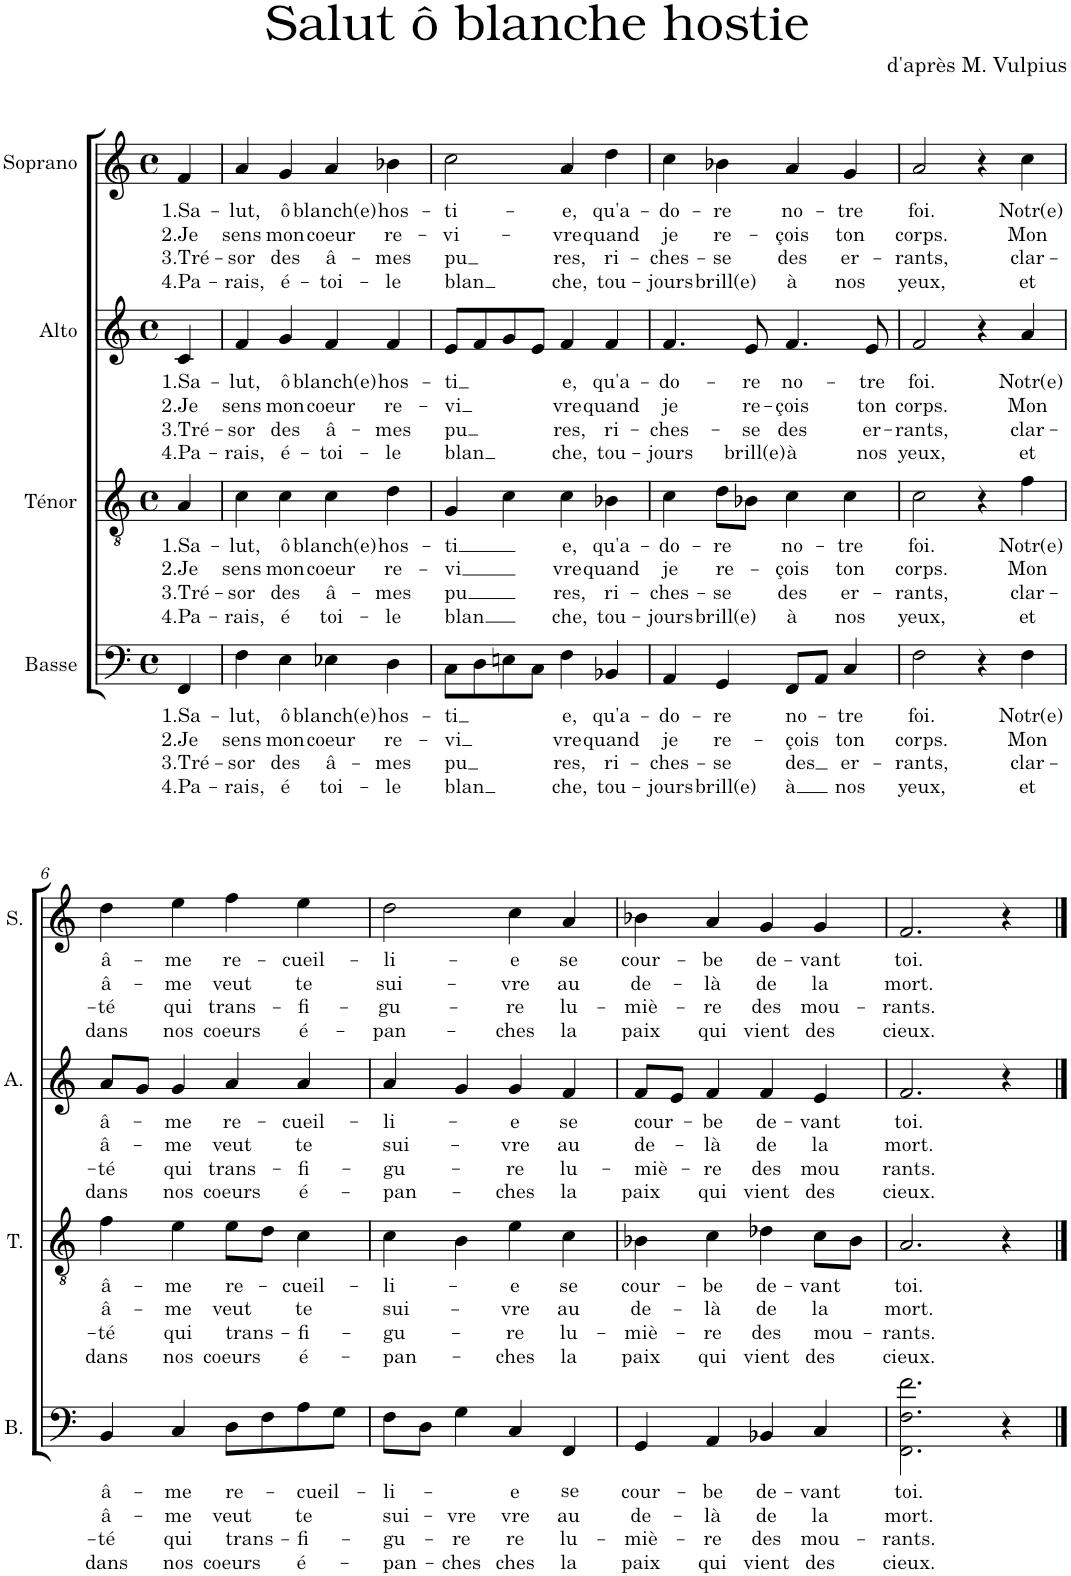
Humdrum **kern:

**kern	**text	**text	**text	**text	**kern	**text	**text	**text	**text	**kern	**text	**text	**text	**text	**kern	**text	**text	**text	**text
*part4	*part4	*part4	*part4	*part4	*part3	*part3	*part3	*part3	*part3	*part2	*part2	*part2	*part2	*part2	*part1	*part1	*part1	*part1	*part1
*staff4	*staff4	*staff4	*staff4	*staff4	*staff3	*staff3	*staff3	*staff3	*staff3	*staff2	*staff2	*staff2	*staff2	*staff2	*staff1	*staff1	*staff1	*staff1	*staff1
*I"Basse	*	*	*	*	*I"Ténor	*	*	*	*	*I"Alto	*	*	*	*	*I"Soprano	*	*	*	*
*I'B.	*	*	*	*	*I'T.	*	*	*	*	*I'A.	*	*	*	*	*I'S.	*	*	*	*
*clefF4	*	*	*	*	*clefGv2	*	*	*	*	*clefG2	*	*	*	*	*clefG2	*	*	*	*
*k[]	*	*	*	*	*k[]	*	*	*	*	*k[]	*	*	*	*	*k[]	*	*	*	*
*M4/4	*	*	*	*	*M4/4	*	*	*	*	*M4/4	*	*	*	*	*M4/4	*	*	*	*
*met(c)	*	*	*	*	*met(c)	*	*	*	*	*met(c)	*	*	*	*	*met(c)	*	*	*	*
=1	=1	=1	=1	=1	=1	=1	=1	=1	=1	=1	=1	=1	=1	=1	=1	=1	=1	=1	=1
!	!LO:LY:b	!LO:LY:b	!LO:LY:b	!LO:LY:b	!	!LO:LY:b	!LO:LY:b	!LO:LY:b	!LO:LY:b	!	!LO:LY:b	!LO:LY:b	!LO:LY:b	!LO:LY:b	!	!LO:LY:b	!LO:LY:b	!LO:LY:b	!LO:LY:b
4FF/	1.Sa-	2.Je	3.Tré-	4.Pa-	4A/	1.Sa-	2.Je	3.Tré-	4.Pa-	4c/	1.Sa-	2.Je	3.Tré-	4.Pa-	4f/	1.Sa-	2.Je	3.Tré-	4.Pa-
=2	=2	=2	=2	=2	=2	=2	=2	=2	=2	=2	=2	=2	=2	=2	=2	=2	=2	=2	=2
!	!LO:LY:b	!LO:LY:b	!LO:LY:b	!LO:LY:b	!	!LO:LY:b	!LO:LY:b	!LO:LY:b	!LO:LY:b	!	!LO:LY:b	!LO:LY:b	!LO:LY:b	!LO:LY:b	!	!LO:LY:b	!LO:LY:b	!LO:LY:b	!LO:LY:b
4F\	-lut,	sens	-sor	-rais,	4c\	-lut,	sens	-sor	-rais,	4f/	-lut,	sens	-sor	-rais,	4a/	-lut,	sens	-sor	-rais,
!	!LO:LY:b	!LO:LY:b	!LO:LY:b	!LO:LY:b	!	!LO:LY:b	!LO:LY:b	!LO:LY:b	!LO:LY:b	!	!LO:LY:b	!LO:LY:b	!LO:LY:b	!LO:LY:b	!	!LO:LY:b	!LO:LY:b	!LO:LY:b	!LO:LY:b
4E\	ô	mon	des	é	4c\	ô	mon	des	é	4g/	ô	mon	des	é-	4g/	ô	mon	des	é-
!	!LO:LY:b	!LO:LY:b	!LO:LY:b	!LO:LY:b	!	!LO:LY:b	!LO:LY:b	!LO:LY:b	!LO:LY:b	!	!LO:LY:b	!LO:LY:b	!LO:LY:b	!LO:LY:b	!	!LO:LY:b	!LO:LY:b	!LO:LY:b	!LO:LY:b
4E-X\	blanch(e)	coeur	â-	-toi-	4c\	blanch(e)	coeur	â-	-toi-	4f/	blanch(e)	coeur	â-	-toi-	4a/	blanch(e)	coeur	â-	-toi-
!	!LO:LY:b	!LO:LY:b	!LO:LY:b	!LO:LY:b	!	!LO:LY:b	!LO:LY:b	!LO:LY:b	!LO:LY:b	!	!LO:LY:b	!LO:LY:b	!LO:LY:b	!LO:LY:b	!	!LO:LY:b	!LO:LY:b	!LO:LY:b	!LO:LY:b
4D\	hos-	re-	-mes	-le	4d\	hos-	re-	-mes	-le	4f/	hos-	re-	-mes	-le	4b-X\	hos-	re-	-mes	-le
=3	=3	=3	=3	=3	=3	=3	=3	=3	=3	=3	=3	=3	=3	=3	=3	=3	=3	=3	=3
!	!LO:LY:b	!LO:LY:b	!LO:LY:b	!LO:LY:b	!	!LO:LY:b	!LO:LY:b	!LO:LY:b	!LO:LY:b	!	!LO:LY:b	!LO:LY:b	!LO:LY:b	!LO:LY:b	!	!LO:LY:b	!LO:LY:b	!LO:LY:b	!LO:LY:b
8C\L	-ti	-vi	-pu	blan	4G/	-ti	-vi	-pu	blan	8e/L	-ti	-vi	-pu	blan	2cc\	-ti-	-vi-	-pu	blan
8D\	.	.	.	.	.	.	.	.	.	8f/	.	.	.	.	.	.	.	.	.
8En\	.	.	.	.	4c\	.	.	.	.	8g/	.	.	.	.	.	.	.	.	.
8C\J	.	.	.	.	.	.	.	.	.	8e/J	.	.	.	.	.	.	.	.	.
!	!LO:LY:b	!LO:LY:b	!LO:LY:b	!LO:LY:b	!	!LO:LY:b	!LO:LY:b	!LO:LY:b	!LO:LY:b	!	!LO:LY:b	!LO:LY:b	!LO:LY:b	!LO:LY:b	!	!LO:LY:b	!LO:LY:b	!LO:LY:b	!LO:LY:b
4F\	e,	vre	res,	che,	4c\	e,	vre	res,	che,	4f/	e,	vre	res,	che,	4a/	-e,	-vre	res,	che,
!	!LO:LY:b	!LO:LY:b	!LO:LY:b	!LO:LY:b	!	!LO:LY:b	!LO:LY:b	!LO:LY:b	!LO:LY:b	!	!LO:LY:b	!LO:LY:b	!LO:LY:b	!LO:LY:b	!	!LO:LY:b	!LO:LY:b	!LO:LY:b	!LO:LY:b
4BB-X/	qu'a-	quand	ri-	tou-	4B-X\	qu'a-	quand	ri-	tou-	4f/	qu'a-	quand	ri-	tou-	4dd\	qu'a-	quand	ri-	tou-
=4	=4	=4	=4	=4	=4	=4	=4	=4	=4	=4	=4	=4	=4	=4	=4	=4	=4	=4	=4
!	!LO:LY:b	!LO:LY:b	!LO:LY:b	!LO:LY:b	!	!LO:LY:b	!LO:LY:b	!LO:LY:b	!LO:LY:b	!	!LO:LY:b	!LO:LY:b	!LO:LY:b	!LO:LY:b	!	!LO:LY:b	!LO:LY:b	!LO:LY:b	!LO:LY:b
4AA/	-do-	je	-ches-	-jours	4c\	do-	je	ches-	jours	4.f/	-do-	je	-ches-	-jours	4cc\	-do-	je	-ches-	-jours
!	!LO:LY:b	!LO:LY:b	!LO:LY:b	!LO:LY:b	!	!LO:LY:b	!LO:LY:b	!LO:LY:b	!LO:LY:b	!	!	!	!	!	!	!LO:LY:b	!LO:LY:b	!LO:LY:b	!LO:LY:b
4GG/	-re	re-	-se	brill(e)	8d\L	-re	re-	-se	brill(e)	.	.	.	.	.	4b-X\	-re	re-	-se	brill(e)
!	!	!	!	!	!	!	!	!	!	!	!LO:LY:b	!LO:LY:b	!LO:LY:b	!LO:LY:b	!	!	!	!	!
.	.	.	.	.	8B-X\J	.	.	.	.	8e/	-re	re-	-se	brill(e)	.	.	.	.	.
!	!LO:LY:b	!LO:LY:b	!LO:LY:b	!LO:LY:b	!	!LO:LY:b	!LO:LY:b	!LO:LY:b	!LO:LY:b	!	!LO:LY:b	!LO:LY:b	!LO:LY:b	!LO:LY:b	!	!LO:LY:b	!LO:LY:b	!LO:LY:b	!LO:LY:b
8FF/L	no-	-çois	des	à	4c\	no-	-çois	des	à	4.f/	no-	-çois	des	à	4a/	no-	-çois	des	à
8AA/J	.	.	.	.	.	.	.	.	.	.	.	.	.	.	.	.	.	.	.
!	!LO:LY:b	!LO:LY:b	!LO:LY:b	!LO:LY:b	!	!LO:LY:b	!LO:LY:b	!LO:LY:b	!LO:LY:b	!	!	!	!	!	!	!LO:LY:b	!LO:LY:b	!LO:LY:b	!LO:LY:b
4C/	-tre	ton	er-	nos	4c\	-tre	ton	er-	nos	.	.	.	.	.	4g/	-tre	ton	er-	nos
!	!	!	!	!	!	!	!	!	!	!	!LO:LY:b	!LO:LY:b	!LO:LY:b	!LO:LY:b	!	!	!	!	!
.	.	.	.	.	.	.	.	.	.	8e/	-tre	ton	er-	nos	.	.	.	.	.
=5	=5	=5	=5	=5	=5	=5	=5	=5	=5	=5	=5	=5	=5	=5	=5	=5	=5	=5	=5
!	!LO:LY:b	!LO:LY:b	!LO:LY:b	!LO:LY:b	!	!LO:LY:b	!LO:LY:b	!LO:LY:b	!LO:LY:b	!	!LO:LY:b	!LO:LY:b	!LO:LY:b	!LO:LY:b	!	!LO:LY:b	!LO:LY:b	!LO:LY:b	!LO:LY:b
2F\	foi.	corps.	-rants,	yeux,	2c\	foi.	corps.	-rants,	yeux,	2f/	foi.	corps.	-rants,	yeux,	2a/	foi.	corps.	-rants,	yeux,
4r	.	.	.	.	4r	.	.	.	.	4r	.	.	.	.	4r	.	.	.	.
!	!LO:LY:b	!LO:LY:b	!LO:LY:b	!LO:LY:b	!	!LO:LY:b	!LO:LY:b	!LO:LY:b	!LO:LY:b	!	!LO:LY:b	!LO:LY:b	!LO:LY:b	!LO:LY:b	!	!LO:LY:b	!LO:LY:b	!LO:LY:b	!LO:LY:b
4F\	Notr(e)	Mon	clar-	et	4f\	Notr(e)	Mon	clar-	et	4a/	Notr(e)	Mon	clar-	et	4cc\	Notr(e)	Mon	clar-	et
!!LO:LB:g=z
=6	=6	=6	=6	=6	=6	=6	=6	=6	=6	=6	=6	=6	=6	=6	=6	=6	=6	=6	=6
!	!LO:LY:b	!LO:LY:b	!LO:LY:b	!LO:LY:b	!	!LO:LY:b	!LO:LY:b	!LO:LY:b	!LO:LY:b	!	!LO:LY:b	!LO:LY:b	!LO:LY:b	!LO:LY:b	!	!LO:LY:b	!LO:LY:b	!LO:LY:b	!LO:LY:b
4BB/	â-	â-	-té	dans	4f\	â-	â-	-té	dans	8a/L	â-	â-	-té	dans	4dd\	â-	â-	-té	dans
.	.	.	.	.	.	.	.	.	.	8g/J	.	.	.	.	.	.	.	.	.
!	!LO:LY:b	!LO:LY:b	!LO:LY:b	!LO:LY:b	!	!LO:LY:b	!LO:LY:b	!LO:LY:b	!LO:LY:b	!	!LO:LY:b	!LO:LY:b	!LO:LY:b	!LO:LY:b	!	!LO:LY:b	!LO:LY:b	!LO:LY:b	!LO:LY:b
4C/	-me	-me	qui	nos	4e\	-me	-me	qui	nos	4g/	-me	-me	qui	nos	4ee\	-me	-me	qui	nos
!	!LO:LY:b	!LO:LY:b	!LO:LY:b	!LO:LY:b	!	!LO:LY:b	!LO:LY:b	!LO:LY:b	!LO:LY:b	!	!LO:LY:b	!LO:LY:b	!LO:LY:b	!LO:LY:b	!	!LO:LY:b	!LO:LY:b	!LO:LY:b	!LO:LY:b
8D\L	re-	-veut	trans-	coeurs	8e\L	re-	veut	trans-	coeurs	4a/	re-	veut	trans-	coeurs	4ff\	re-	veut	trans-	coeurs
8F\	.	.	.	.	8d\J	.	.	.	.	.	.	.	.	.	.	.	.	.	.
!	!LO:LY:b	!LO:LY:b	!LO:LY:b	!LO:LY:b	!	!LO:LY:b	!LO:LY:b	!LO:LY:b	!LO:LY:b	!	!LO:LY:b	!LO:LY:b	!LO:LY:b	!LO:LY:b	!	!LO:LY:b	!LO:LY:b	!LO:LY:b	!LO:LY:b
8A\	-cueil-	te	-fi-	é-	4c\	-cueil-	te	-fi-	é-	4a/	-cueil-	te	-fi-	é-	4ee\	-cueil-	te	-fi-	é-
8G\J	.	.	.	.	.	.	.	.	.	.	.	.	.	.	.	.	.	.	.
=7	=7	=7	=7	=7	=7	=7	=7	=7	=7	=7	=7	=7	=7	=7	=7	=7	=7	=7	=7
!	!LO:LY:b	!LO:LY:b	!LO:LY:b	!LO:LY:b	!	!LO:LY:b	!LO:LY:b	!LO:LY:b	!LO:LY:b	!	!LO:LY:b	!LO:LY:b	!LO:LY:b	!LO:LY:b	!	!LO:LY:b	!LO:LY:b	!LO:LY:b	!LO:LY:b
8F\L	-li-	sui-	-gu-	-pan-	4c\	-li-	sui-	-gu-	-pan-	4a/	-li-	sui-	-gu-	-pan-	2dd\	-li-	sui-	-gu-	-pan-
8D\J	.	.	.	.	.	.	.	.	.	.	.	.	.	.	.	.	.	.	.
!	!	!LO:LY:b	!LO:LY:b	!LO:LY:b	!	!	!	!	!	!	!	!	!	!	!	!	!	!	!
4G\	.	-vre	-re	-ches	4B\	.	.	.	.	4g/	.	.	.	.	.	.	.	.	.
!	!LO:LY:b	!LO:LY:b	!LO:LY:b	!LO:LY:b	!	!LO:LY:b	!LO:LY:b	!LO:LY:b	!LO:LY:b	!	!LO:LY:b	!LO:LY:b	!LO:LY:b	!LO:LY:b	!	!LO:LY:b	!LO:LY:b	!LO:LY:b	!LO:LY:b
4C/	-e	-vre	-re	-ches	4e\	-e	-vre	-re	-ches	4g/	-e	-vre	-re	-ches	4cc\	-e	-vre	-re	-ches
!	!LO:LY:b	!LO:LY:b	!LO:LY:b	!LO:LY:b	!	!LO:LY:b	!LO:LY:b	!LO:LY:b	!LO:LY:b	!	!LO:LY:b	!LO:LY:b	!LO:LY:b	!LO:LY:b	!	!LO:LY:b	!LO:LY:b	!LO:LY:b	!LO:LY:b
4FF/	se	au	lu-	la	4c\	se	au	lu-	la	4f/	se	au	lu-	la	4a/	se	au	lu-	la
=8	=8	=8	=8	=8	=8	=8	=8	=8	=8	=8	=8	=8	=8	=8	=8	=8	=8	=8	=8
!	!LO:LY:b	!LO:LY:b	!LO:LY:b	!LO:LY:b	!	!LO:LY:b	!LO:LY:b	!LO:LY:b	!LO:LY:b	!	!LO:LY:b	!LO:LY:b	!LO:LY:b	!LO:LY:b	!	!LO:LY:b	!LO:LY:b	!LO:LY:b	!LO:LY:b
4GG/	cour-	de-	-miè-	paix	4B-X\	cour-	de-	-miè-	paix	8f/L	cour-	de-	-miè-	paix	4b-X\	cour-	de-	-miè-	paix
.	.	.	.	.	.	.	.	.	.	8e/J	.	.	.	.	.	.	.	.	.
!	!LO:LY:b	!LO:LY:b	!LO:LY:b	!LO:LY:b	!	!LO:LY:b	!LO:LY:b	!LO:LY:b	!LO:LY:b	!	!LO:LY:b	!LO:LY:b	!LO:LY:b	!LO:LY:b	!	!LO:LY:b	!LO:LY:b	!LO:LY:b	!LO:LY:b
4AA/	-be	-là	-re	qui	4c\	-be	-là	-re	qui	4f/	-be	-là	-re	qui	4a/	-be	-là	-re	qui
!	!LO:LY:b	!LO:LY:b	!LO:LY:b	!LO:LY:b	!	!LO:LY:b	!LO:LY:b	!LO:LY:b	!LO:LY:b	!	!LO:LY:b	!LO:LY:b	!LO:LY:b	!LO:LY:b	!	!LO:LY:b	!LO:LY:b	!LO:LY:b	!LO:LY:b
4BB-X/	de-	de	des	vient	4d-X\	de-	de	des	vient	4f/	de-	de	des	vient	4g/	de-	de	des	vient
!	!LO:LY:b	!LO:LY:b	!LO:LY:b	!LO:LY:b	!	!LO:LY:b	!LO:LY:b	!LO:LY:b	!LO:LY:b	!	!LO:LY:b	!LO:LY:b	!LO:LY:b	!LO:LY:b	!	!LO:LY:b	!LO:LY:b	!LO:LY:b	!LO:LY:b
4C/	-vant	la	mou-	des	8c\L	-vant	la	mou-	des	4e/	-vant	la	mou	des	4g/	-vant	la	mou-	des
.	.	.	.	.	8B-\J	.	.	.	.	.	.	.	.	.	.	.	.	.	.
=9	=9	=9	=9	=9	=9	=9	=9	=9	=9	=9	=9	=9	=9	=9	=9	=9	=9	=9	=9
!	!LO:LY:b	!LO:LY:b	!LO:LY:b	!LO:LY:b	!	!LO:LY:b	!LO:LY:b	!LO:LY:b	!LO:LY:b	!	!LO:LY:b	!LO:LY:b	!LO:LY:b	!LO:LY:b	!	!LO:LY:b	!LO:LY:b	!LO:LY:b	!LO:LY:b
2.FF\ 2.F\ 2.f\	toi.	mort.	-rants.	cieux.	2.A/	toi.	mort.	-rants.	cieux.	2.f/	toi.	mort.	rants.	cieux.	2.f/	toi.	mort.	rants.	cieux.
4r	.	.	.	.	4r	.	.	.	.	4r	.	.	.	.	4r	.	.	.	.
==	==	==	==	==	==	==	==	==	==	==	==	==	==	==	==	==	==	==	==
*-	*-	*-	*-	*-	*-	*-	*-	*-	*-	*-	*-	*-	*-	*-	*-	*-	*-	*-	*-
